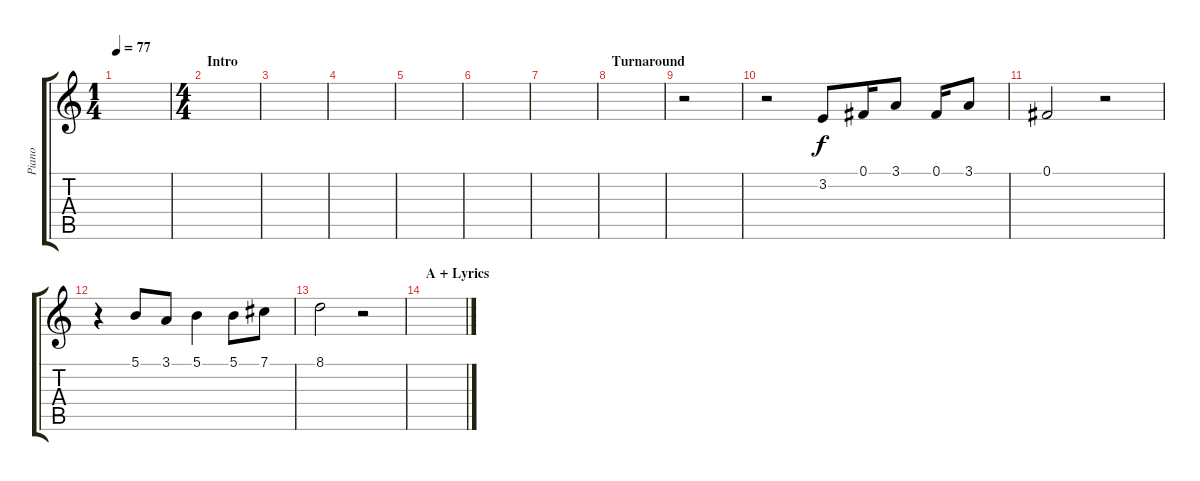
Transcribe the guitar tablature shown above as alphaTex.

\track ("Piano" "Piano") {instrument brightacousticpiano}
\staff {score tabs}
\tuning (Gb4 Db4 A3 E3 B2 Gb2) {hide}
\ts (1 4)
\tempo 77
\clef g2
\ks c
|
\ts (4 4)
\section ("" "Intro")
|
|
|
|
|
|
\section ("" "Turnaround")
|
r.2 |
r.2 3.2.8 0.1.16 3.1.8 0.1.16 3.1.8 |
0.1.2 r.2 |
r.4 5.1.8 3.1.8 5.1.4 5.1.8 7.1.8 |
8.1.2 r.2 |
\section ("" "A + Lyrics")
